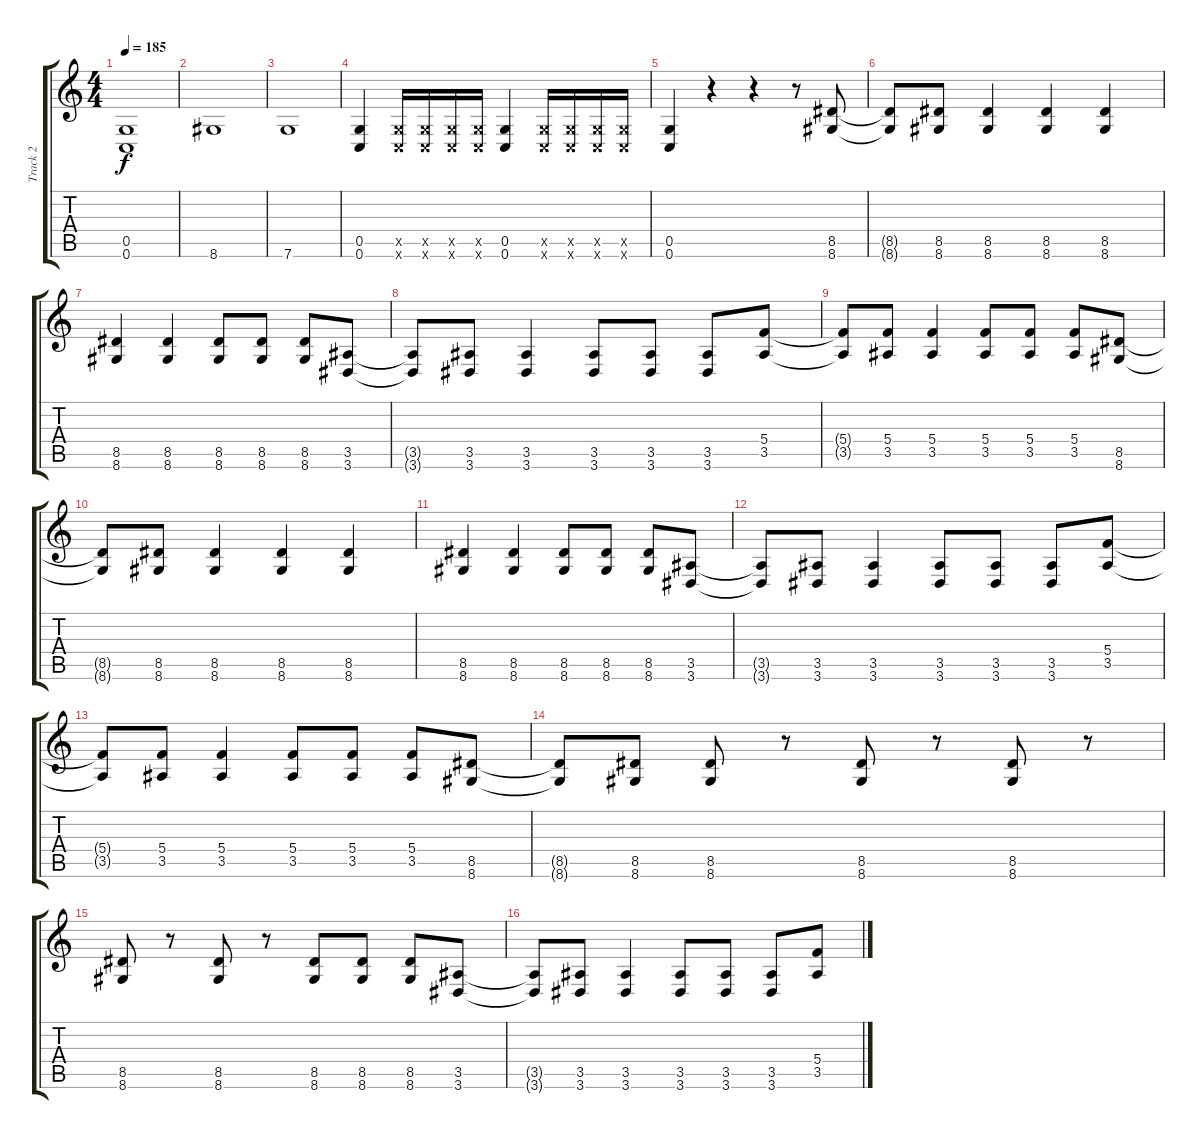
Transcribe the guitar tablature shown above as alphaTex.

\track ("Track 2" "Track 2") {instrument distortionguitar}
\staff {score tabs}
\tuning (D4 A3 F3 C3 G2 C2) {hide}
\ts (4 4)
\tempo 185
\clef g2
\ks c
(0.5{t} 0.6{t}).1{dy f} |
8.6.1 |
7.6.1 |
(0.5 0.6).4 (0.5{x} 0.6{x}).16 (0.5{x} 0.6{x}).16 (0.5{x} 0.6{x}).16 (0.5{x} 0.6{x}).16 (0.5 0.6).4 (0.5{x} 0.6{x}).16 (0.5{x} 0.6{x}).16 (0.5{x} 0.6{x}).16 (0.5{x} 0.6{x}).16 |
(0.5 0.6).4 r.4 r.4 r.8 (8.5 8.6).8 |
(8.5{t} 8.6{t}).8 (8.5 8.6).8 (8.5 8.6).4 (8.5 8.6).4 (8.5 8.6).4 |
(8.5 8.6).4 (8.5 8.6).4 (8.5 8.6).8 (8.5 8.6).8 (8.5 8.6).8 (3.5 3.6).8 |
(3.5{t} 3.6{t}).8 (3.5 3.6).8 (3.5 3.6).4 (3.5 3.6).8 (3.5 3.6).8 (3.5 3.6).8 (5.4 3.5).8 |
(5.4{t} 3.5{t}).8 (5.4 3.5).8 (5.4 3.5).4 (5.4 3.5).8 (5.4 3.5).8 (5.4 3.5).8 (8.5 8.6).8 |
(8.5{t} 8.6{t}).8 (8.5 8.6).8 (8.5 8.6).4 (8.5 8.6).4 (8.5 8.6).4 |
(8.5 8.6).4 (8.5 8.6).4 (8.5 8.6).8 (8.5 8.6).8 (8.5 8.6).8 (3.5 3.6).8 |
(3.5{t} 3.6{t}).8 (3.5 3.6).8 (3.5 3.6).4 (3.5 3.6).8 (3.5 3.6).8 (3.5 3.6).8 (5.4 3.5).8 |
(5.4{t} 3.5{t}).8 (5.4 3.5).8 (5.4 3.5).4 (5.4 3.5).8 (5.4 3.5).8 (5.4 3.5).8 (8.5 8.6).8 |
(8.5{t} 8.6{t}).8 (8.5 8.6).8 (8.5 8.6).8 r.8 (8.5 8.6).8 r.8 (8.5 8.6).8 r.8 |
(8.5 8.6).8 r.8 (8.5 8.6).8 r.8 (8.5 8.6).8 (8.5 8.6).8 (8.5 8.6).8 (3.5 3.6).8 |
(3.5{t} 3.6{t}).8 (3.5 3.6).8 (3.5 3.6).4 (3.5 3.6).8 (3.5 3.6).8 (3.5 3.6).8 (5.4 3.5).8
